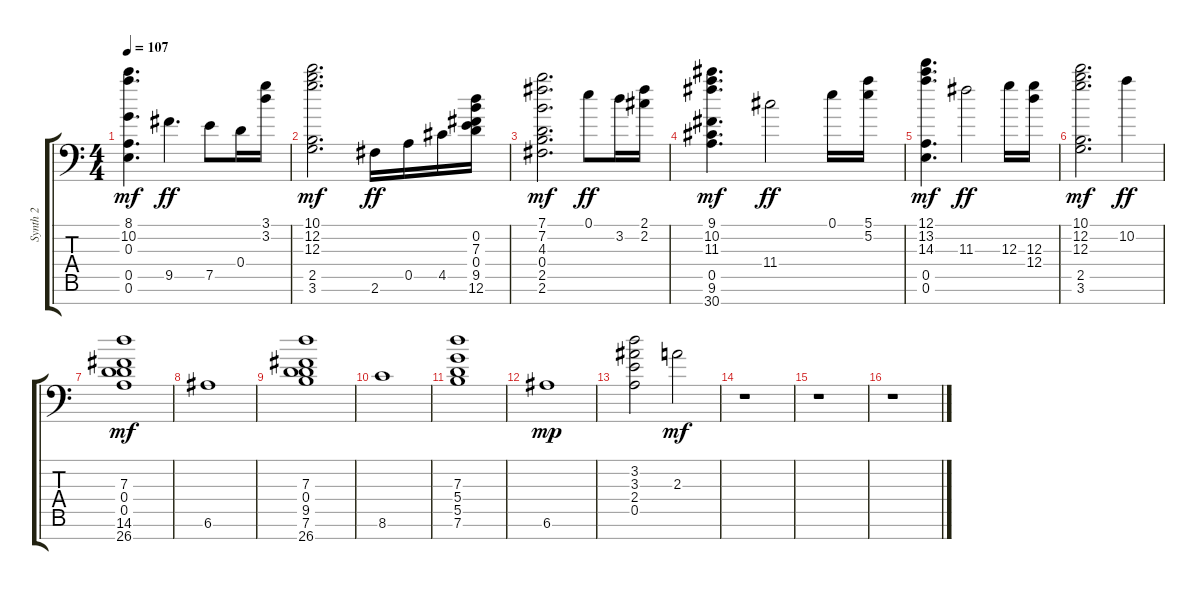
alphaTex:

\track ("Synth 2" "Synth 2") {instrument overdrivenguitar}
\staff {score tabs}
\tuning (E4 B3 G3 D3 A2 E2 C-1) {hide}
\ts (4 4)
\tempo 107
\clef f4
\ks c
(8.1 10.2 0.3 0.5 0.6).4{d dy mf} 9.5.4{d dy ff} 7.5.8 0.4.16 (3.1 3.2).16 |
(10.1 12.2 12.3 2.5 3.6).2{d dy mf} 2.6.16{dy ff} 0.5.16 4.5.16 (0.2 7.3 0.4 9.5 12.6).16 |
(7.1 7.2 4.3 0.4 2.5 2.6).2{d dy mf} 0.1.8{dy ff} 3.2.16 (2.1 2.2).16 |
(9.1 10.2 11.3 0.5 9.6 30.7).4{d dy mf} 11.4.2{dy ff} 0.1.16 (5.1 5.2).16 |
(12.1 13.2 14.3 0.5 0.6).4{d dy mf} 11.3.2{dy ff} 12.3.16 (12.3 12.4).16 |
(10.1 12.2 12.3 2.5 3.6).2{d dy mf} 10.2.4{dy ff} |
(7.3 0.4 0.5 14.6 26.7).1{dy mf} |
6.6.1 |
(7.3 0.4 9.5 7.6 26.7).1 |
8.6.1 |
(7.3 5.4 5.5 7.6).1 |
6.6.1{dy mp} |
(3.2 3.3 2.4 0.5).2 2.3.2{dy mf} |
r.1 |
r.1 |
r.1
